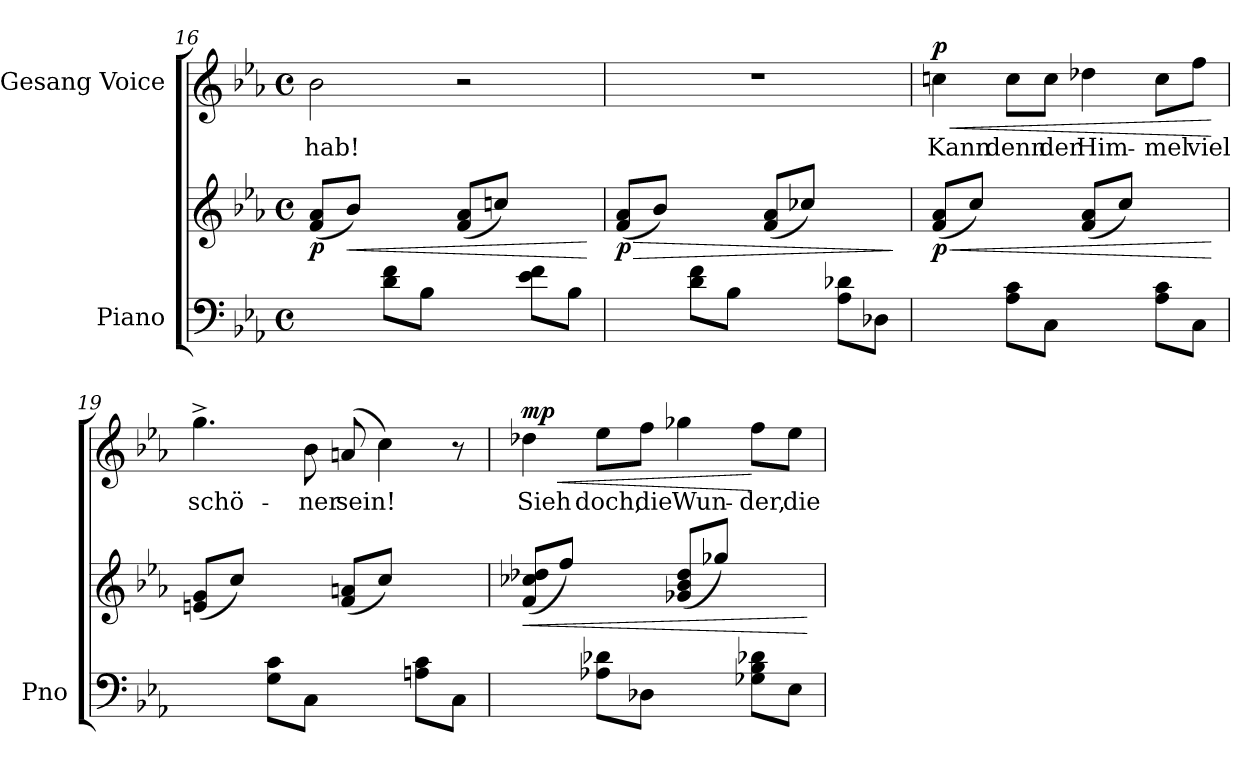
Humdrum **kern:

**kern	**kern	**dynam	**kern	**text	**dynam
*part2	*part2	*part2	*part1	*part1	*part1
*staff3	*staff2	*staff2/3	*staff1	*staff1	*staff1
*I"Piano	*	*	*I"Gesang Voice	*	*
*I'Pno	*	*	*	*	*
!!LO:LB:g=z
*clefF4	*clefG2	*	*clefG2	*	*
*k[b-e-a-]	*k[b-e-a-]	*	*k[b-e-a-]	*	*
*M4/4	*M4/4	*	*M4/4	*	*
*met(c)	*met(c)	*	*met(c)	*	*
=16	=16	=16	=16	=16	=16
!	!	!LO:DY:b	!	!LO:LY:b	!
4ryy	(>8f/ 8a-/L	p	2b-\	hab!	.
!	!	!LO:HP:b	!	!	!
.	8b-/J)	<	.	.	.
8d\ 8f\L	4ryy	.	.	.	.
8B-\J	.	.	.	.	.
4ryy	(>8f/ 8a-/L	.	2r	.	.
.	8ccn/J)	.	.	.	.
8e-\ 8f\L	4ryy	.	.	.	.
8B-\J	.	.	.	.	.
.	.	[	.	.	.
=17	=17	=17	=17	=17	=17
!	!	!LO:HP:b	!	!	!
!	!	!LO:DY:n=1:b	!	!	!
*	*	*	*^	*	*
4ryy	(>8f/ 8a-/L	> p	1r	2ryy	.	.
.	8b-/J)	.	.	.	.	.
8d\ 8f\L	4ryy	.	.	.	.	.
8B-\J	.	.	.	.	.	.
*	*	*	*MM92	*	*	*
4ryy	(>8f/ 8a-/L	.	.	2ryy	.	.
.	8cc-X/J)	.	.	.	.	.
8A-\ 8d-X\L	4ryy	.	.	.	.	.
8D-X\J	.	.	.	.	.	.
.	.	]	.	.	.	.
*	*	*	*v	*v	*	*
=18	=18	=18	=18	=18	=18
*	*	*	*MM95	*	*
*	*	*	*^	*	*
!	!	!LO:HP:b	!	!	!LO:LY:b	!LO:HP:b
!	!	!LO:DY:n=1:b	!	!	!	!LO:DY:n=1:a
*	*	*	*v	*v	*	*
4ryy	(>8f/ 8a-/L	< p	4ccn\	Kann	< p
.	8cc/J)	.	.	.	.
!	!	!	!	!LO:LY:b	!
8A-\ 8c\L	4ryy	.	8cc\L	denn	.
!	!	!	!	!LO:LY:b	!
8C\J	.	.	8cc\J	der	.
!	!	!	!	!LO:LY:b	!
4ryy	(>8f/ 8a-/L	.	4dd-X\	Him-	.
.	8cc/J)	.	.	.	.
!	!	!	!	!LO:LY:b	!
8A-\ 8c\L	4ryy	.	8cc\L	-mel	.
!	!	!	!	!LO:LY:b	!
8C\J	.	.	8ff\J	viel	.
.	.	[	.	.	[
=19	=19	=19	=19	=19	=19
!	!	!	!	!LO:LY:b	!
4ryy	(>8en/ 8g/L	.	4.gg^\	schö-	.
.	8cc/J)	.	.	.	.
8G\ 8c\L	4ryy	.	.	.	.
!	!	!	!	!LO:LY:b	!
8C\J	.	.	8b-\	-ner	.
!	!	!	!	!LO:LY:b	!
4ryy	(>8f/ 8an/L	.	(>8an/	sein!	.
.	8cc/J)	.	4cc\)	.	.
8An\ 8c\L	4ryy	.	.	.	.
8C\J	.	.	8r	.	.
=20	=20	=20	=20	=20	=20
*	*	*	*MM96	*	*
!	!	!LO:HP:b	!	!LO:LY:b	!LO:HP:b
!	!	!	!	!	!LO:DY:n=1:a
4ryy	(>8f/ 8cc-X/ 8dd-X/L	<	4dd-X\	Sieh	< mp
.	8ff/J)	.	.	.	.
!	!	!	!	!LO:LY:b	!
8A-X\ 8d-X\L	4ryy	.	8ee-\L	doch,	.
!	!	!	!	!LO:LY:b	!
8D-X\J	.	.	8ff\J	die	.
!	!	!	!	!LO:LY:b	!
4ryy	(>8g-X/ 8b-/ 8dd-/L	.	4gg-X\	Wun-	.
.	8gg-X/J)	.	.	.	.
!	!	!	!	!LO:LY:b	!
8G-X\ 8B-\ 8d-X\L	4ryy	.	8ff\L	-der,	[
!	!	!	!	!LO:LY:b	!
8E-\J	.	.	8ee-\J	die	.
.	.	[	.	.	.
=	=	=	=	=	=
*-	*-	*-	*-	*-	*-
